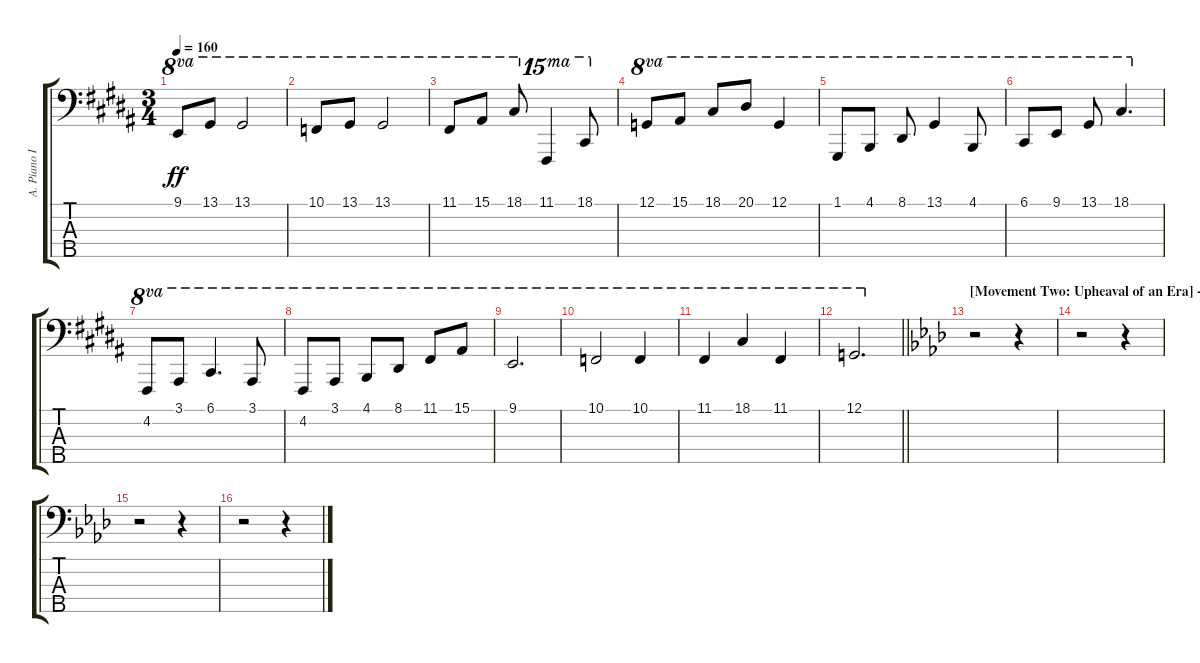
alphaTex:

\track ("A. Piano I (Left Hand)" "A. Piano I") {instrument acousticgrandpiano}
\staff {score tabs}
\tuning (G2 D2 A1 E1 B0) {hide}
\ts (3 4)
\tempo 160
\clef f4
\ks b
9.1.8{ot 8va dy ff} 13.1.8{ot 8va} 13.1.2{ot 8va} |
10.1.8{ot 8va} 13.1.8{ot 8va} 13.1.2{ot 8va} |
11.1.8{ot 8va} 15.1.8{ot 8va} 18.1.8{ot 8va} 11.1.4{ot 15ma} 18.1.8{ot 15ma} |
12.1.8{ot 8va} 15.1.8{ot 8va} 18.1.8{ot 8va} 20.1.8{ot 8va} 12.1.4{ot 8va} |
1.1.8{ot 8va} 4.1.8{ot 8va} 8.1.8{ot 8va} 13.1.4{ot 8va} 4.1.8{ot 8va} |
6.1.8{ot 8va} 9.1.8{ot 8va} 13.1.8{ot 8va} 18.1.4{d ot 8va} |
4.2.8{ot 8va} 3.1.8{ot 8va} 6.1.4{d ot 8va} 3.1.8{ot 8va} |
4.2.8{ot 8va} 3.1.8{ot 8va} 4.1.8{ot 8va} 8.1.8{ot 8va} 11.1.8{ot 8va} 15.1.8{ot 8va} |
9.1.2{d ot 8va} |
10.1.2{ot 8va} 10.1.4{ot 8va} |
11.1.4{ot 8va} 18.1.4{ot 8va} 11.1.4{ot 8va} |
\barLineRight lightlight
12.1.2{d ot 8va} |
\section ("" "[Movement Two: Upheaval of an Era] - 13")
\ks ab
r.2 r.4 |
r.2 r.4 |
r.2 r.4 |
r.2 r.4
